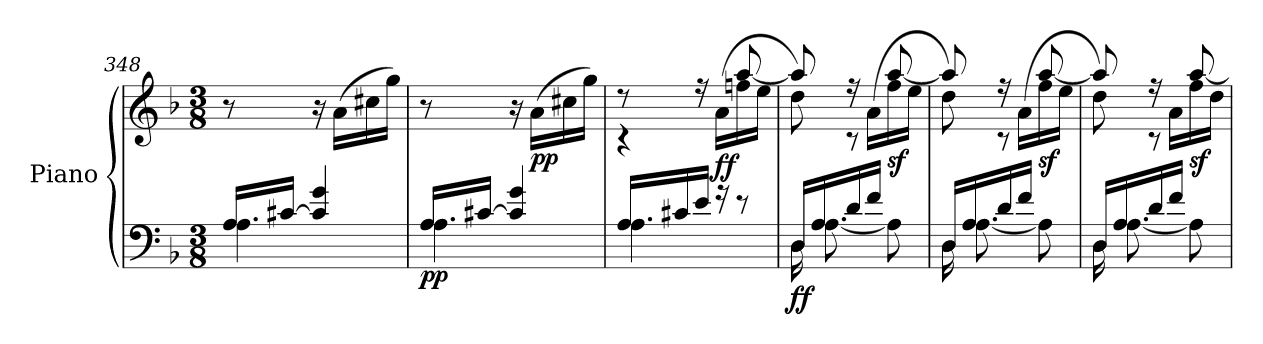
**kern	**kern	**dynam
*part1	*part1	*part1
*staff2	*staff1	*staff1/2
*I"Piano	*	*
*I'Pno	*	*
*clefF4	*clefG2	*
*k[b-]	*k[b-]	*
*M3/8	*M3/8	*
=348	=348	=348
*^	*	*
16A/LL	4.A\	8r	.
[16c#X/JJ	.	.	.
4c#/] 4g/	.	16r	.
.	.	(>16a\LL	.
.	.	16cc#X\	.
.	.	16gg\JJ)	.
=349	=349	=349	=349
!	!	!	!LO:DY:b=2
16A/LL	4.A\	8r	pp
[16c#X/JJ	.	.	.
4c#/] 4g/	.	16r	.
!	!	!	!LO:DY:b
.	.	(>16a\LL	pp
.	.	16cc#X\	.
.	.	16gg\JJ)	.
=350	=350	=350	=350
*	*	*^	*
16A/LL	4.A\	8r	4r	.
16c#X/	.	.	.	.
16e/JJ	.	16r	.	.
!	!	!	!	!LO:DY:b
16r	.	(<16a\LL	.	ff
8r	.	16ffn\	[8aa/	.
.	.	16ee\JJ	.	.
!!LO:LB:g=z	!!
=351	=351	=351	=351	=351
!	!	!	!	!LO:DY:b=2
16D/LL	16D\	8dd\)	8aa/]	ff
16A/	[8.A\	.	.	.
16d/	.	16r	8r	.
16f/JJ	.	(<16a\LL	.	.
!	!	!	!	!LO:DY:b
8ryy	8A\]	16ff\	[8aa/	sf
.	.	16ee\JJ	.	.
=352	=352	=352	=352	=352
16D/LL	16D\	8dd\)	8aa/]	.
16A/	[8.A\	.	.	.
16d/	.	16r	8r	.
16f/JJ	.	(<16a\LL	.	.
!	!	!	!	!LO:DY:b
8ryy	8A\]	16ff\	[8aa/	sf
.	.	16ee\JJ	.	.
=353	=353	=353	=353	=353
16D/LL	16D\	8dd\)	8aa/]	.
16A/	[8.A\	.	.	.
16d/	.	16r	8r	.
16f/JJ	.	16a\LL	.	.
!	!	!	!	!LO:DY:b
8ryy	8A\]	16ff\	[8aa/	sf
.	.	16dd\JJ	.	.
*v	*v	*	*	*
*	*v	*v	*
=	=	=
*-	*-	*-
